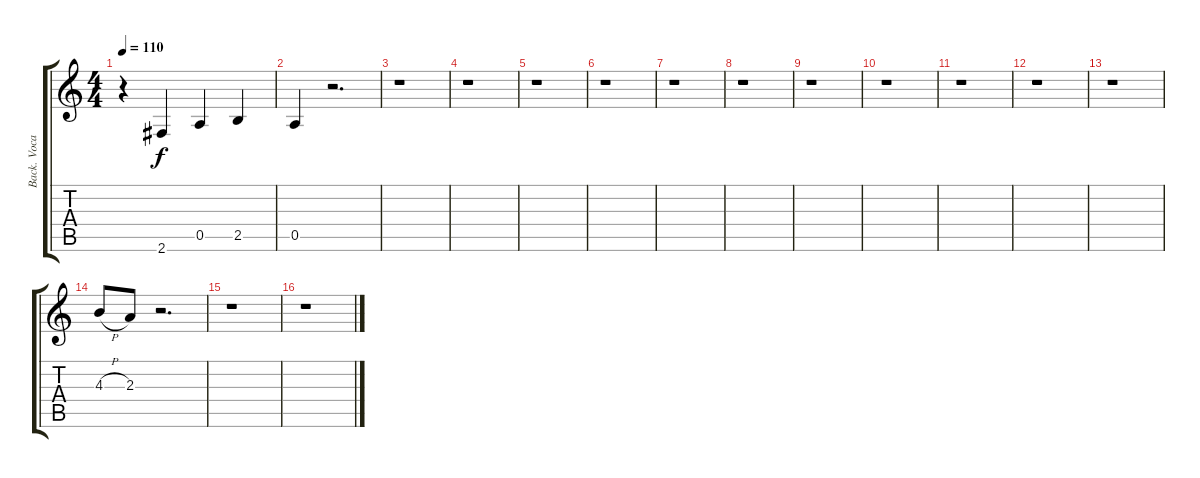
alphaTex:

\track ("Back. Vocals" "Back. Voca") {instrument electricguitarjazz}
\staff {score tabs}
\tuning (E4 B3 G3 D3 A2 E2) {hide}
\ts (4 4)
\tempo 110
\clef g2
\ks c
r.4{dy f} 2.6.4 0.5.4 2.5.4 |
0.5.4 r.2{d} |
r.1 |
r.1 |
r.1 |
r.1 |
r.1 |
r.1 |
r.1 |
r.1 |
r.1 |
r.1 |
r.1 |
4.3{h}.8 2.3.8 r.2{d} |
r.1 |
r.1
